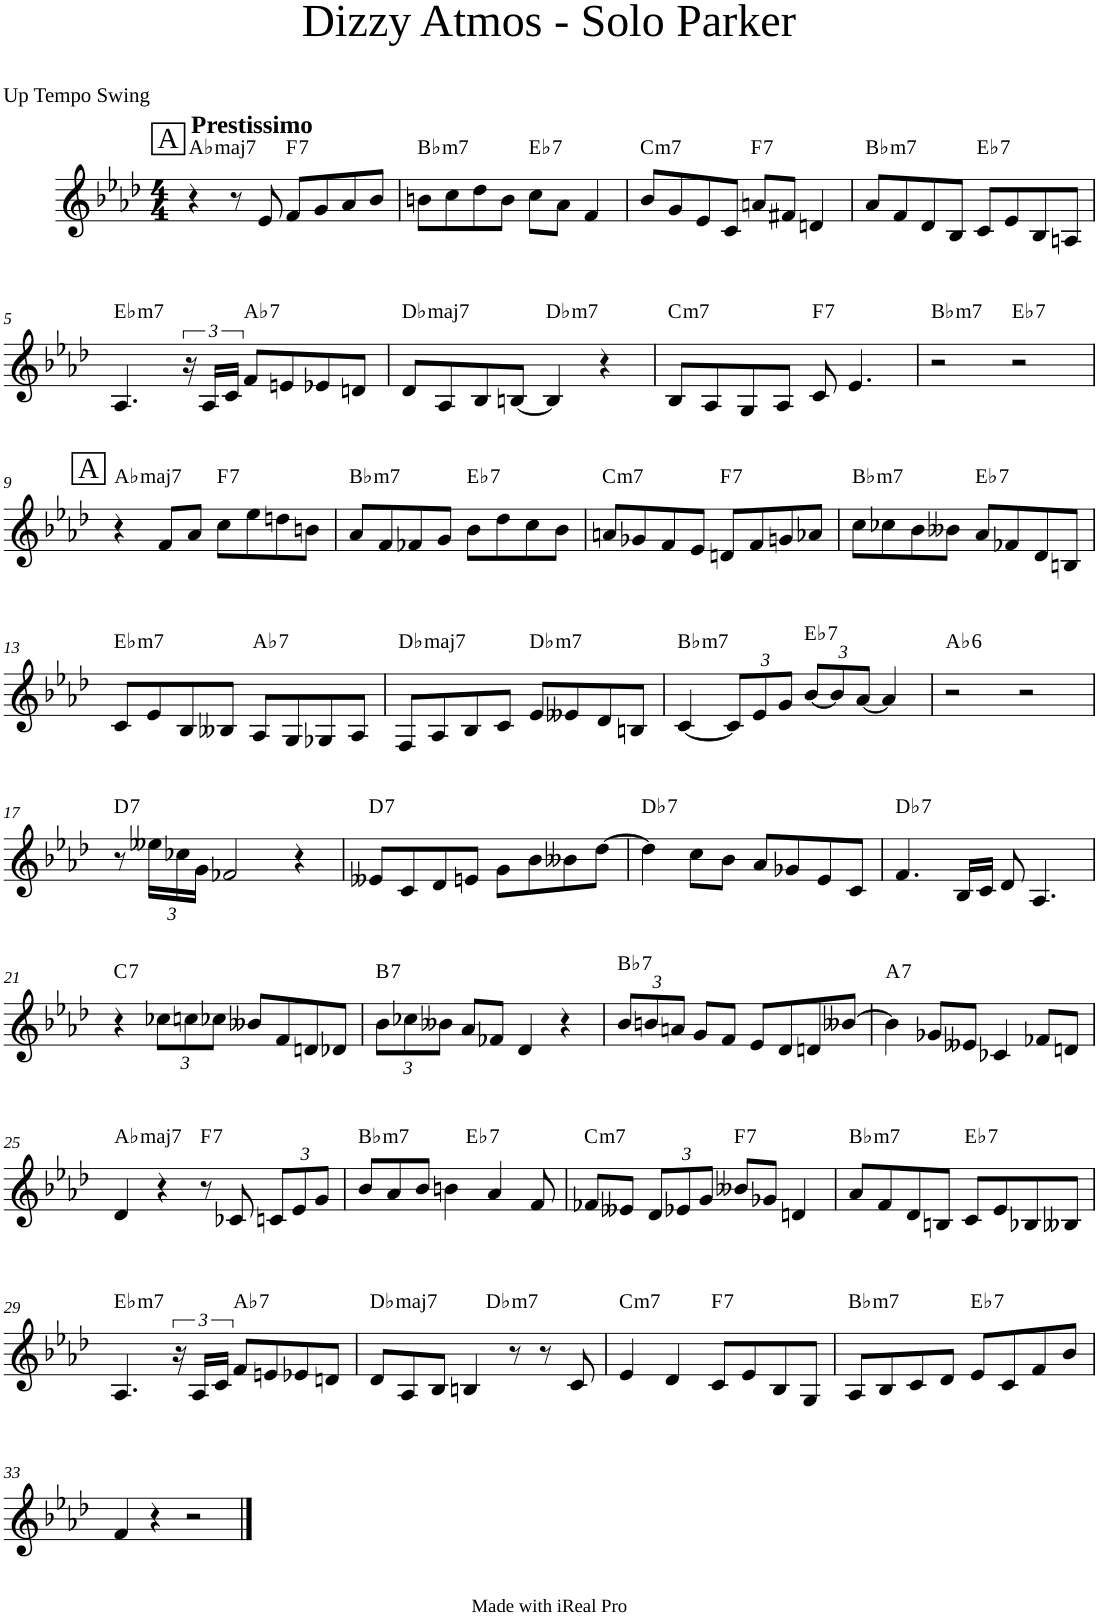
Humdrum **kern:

**kern	**harte
*part1	*part1
*staff1	*
*I"Lead sheet	*
*clefG2	*
*k[b-e-a-d-]	*
*M4/4	*
!!LO:REH:place=s1:a:cj:fs=14:t=A
=1	=1
!LO:TX:a:B:t=Prestissimo	!LO:H:kt=maj7
4r	Ab:maj7
8r	.
8e-/	.
!	!LO:H:kt=7
8f/L	F:7
8g/	.
8a-/	.
8b-/J	.
=2	=2
!	!LO:H:kt=m7
8bn\L	Bb:min7
8cc\	.
8dd-\	.
8b\J	.
!	!LO:H:kt=7
8cc\L	Eb:7
8a-\J	.
4f/	.
=3	=3
!	!LO:H:kt=m7
8b-/L	C:min7
8g/	.
8e-/	.
8c/J	.
!	!LO:H:kt=7
8an/L	F:7
8f#X/J	.
4dn/	.
=4	=4
!	!LO:H:kt=m7
8a-/L	Bb:min7
8f/	.
8d-/	.
8B-/J	.
!	!LO:H:kt=7
8c/L	Eb:7
8e-/	.
8B-/	.
8An/J	.
!!LO:LB:g=z
=5	=5
!	!LO:H:kt=m7
4.A-/	Eb:min7
24r	.
24A-/LL	.
24c/JJ	.
!	!LO:H:kt=7
8f/L	Ab:7
8en/	.
8e-X/	.
8dn/J	.
=6	=6
!	!LO:H:kt=maj7
8d-/L	Db:maj7
8A-/	.
8B-/	.
[8Bn/J	.
!	!LO:H:kt=m7
4B/]	Db:min7
4r	.
=7	=7
!	!LO:H:kt=m7
8B-/L	C:min7
8A-/	.
8G/	.
8A-/J	.
!	!LO:H:kt=7
8c/	F:7
4.e-/	.
=8	=8
!	!LO:H:kt=m7
2r	Bb:min7
!	!LO:H:kt=7
2r	Eb:7
!!LO:LB:g=z
!!LO:REH:place=s1:a:cj:fs=14:t=A
=9	=9
!	!LO:H:kt=maj7
4r	Ab:maj7
8f/L	.
8a-/J	.
!	!LO:H:kt=7
8cc\L	F:7
8ee-\	.
8ddn\	.
8bn\J	.
=10	=10
!	!LO:H:kt=m7
8a-/L	Bb:min7
8f/	.
8f-X/	.
8g/J	.
!	!LO:H:kt=7
8b-\L	Eb:7
8dd-\	.
8cc\	.
8b-\J	.
=11	=11
!	!LO:H:kt=m7
8an/L	C:min7
8g-X/	.
8f/	.
8e-/J	.
!	!LO:H:kt=7
8dn/L	F:7
8f/	.
8gn/	.
8a-X/J	.
=12	=12
!	!LO:H:kt=m7
8cc\L	Bb:min7
8cc-X\	.
8b-\	.
8b--X\J	.
!	!LO:H:kt=7
8a-/L	Eb:7
8f-X/	.
8d-/	.
8Bn/J	.
!!LO:LB:g=z
=13	=13
!	!LO:H:kt=m7
8c/L	Eb:min7
8e-/	.
8B-/	.
8B--X/J	.
!	!LO:H:kt=7
8A-/L	Ab:7
8G/	.
8G-X/	.
8A-/J	.
=14	=14
!	!LO:H:kt=maj7
8F/L	Db:maj7
8A-/	.
8B-/	.
8c/J	.
!	!LO:H:kt=m7
8e-/L	Db:min7
8e--X/	.
8d-/	.
8Bn/J	.
=15	=15
!	!LO:H:kt=m7
[4c/	Bb:min7
*Xbrackettup	*
12c/L]	.
12e-/	.
12g/J	.
!	!LO:H:kt=7
[12b-/L	Eb:7
12b-/]	.
[12a-/J	.
4a-/]	.
=16	=16
!	!LO:H:kt=6
2r	Ab:maj6
2r	.
!!LO:LB:g=z
=17	=17
!	!LO:H:kt=7
8r	D:7
24ee--X\LL	.
24cc-X\	.
24g\JJ	.
2f-X/	.
4r	.
=18	=18
!	!LO:H:kt=7
8e--X/L	D:7
8c/	.
8d-/	.
8en/J	.
8g\L	.
8b-\	.
8b--X\	.
[8dd-\J	.
=19	=19
!	!LO:H:kt=7
4dd-\]	Db:7
8cc\L	.
8b-\J	.
8a-/L	.
8g-X/	.
8e-/	.
8c/J	.
=20	=20
!	!LO:H:kt=7
4.f/	Db:7
16B-/LL	.
16c/JJ	.
8d-/	.
4.A-/	.
!!LO:LB:g=z
=21	=21
!	!LO:H:kt=7
4r	C:7
12cc-X\L	.
12ccn\	.
12cc-X\J	.
8b--X/L	.
8f/	.
8dn/	.
8d-X/J	.
=22	=22
!	!LO:H:kt=7
12b-\L	B:7
12cc-X\	.
12b--X\J	.
8a-/L	.
8f-X/J	.
4d-/	.
4r	.
=23	=23
!	!LO:H:kt=7
12b-/L	Bb:7
12bn/	.
12an/J	.
8g/L	.
8f/J	.
8e-/L	.
8d-/	.
8dn/	.
[8b--X/J	.
=24	=24
!	!LO:H:kt=7
4b--\]	A:7
8g-X/L	.
8e--X/J	.
4c-X/	.
8f-X/L	.
8dn/J	.
!!LO:LB:g=z
=25	=25
!	!LO:H:kt=maj7
4d-/	Ab:maj7
4r	.
!	!LO:H:kt=7
8r	F:7
8c-X/	.
12cn/L	.
12e-/	.
12g/J	.
=26	=26
!	!LO:H:kt=m7
*^	*
8b-/L	2ryy	Bb:min7
8a-/	.	.
8b-/J	.	.
4bn\	.	.
!	!	!LO:H:kt=7
.	2ryy	Eb:7
4a-/	.	.
8f/	.	.
=27	=27	=27
!	!	!LO:H:kt=m7
*v	*v	*
8f-X/L	C:min7
8e--X/J	.
12d-/L	.
12e-X/	.
12g/J	.
!	!LO:H:kt=7
8b--X/L	F:7
8g-X/J	.
4dn/	.
=28	=28
!	!LO:H:kt=m7
8a-/L	Bb:min7
8f/	.
8d-/	.
8Bn/J	.
!	!LO:H:kt=7
8c/L	Eb:7
8e-/	.
8B-X/	.
8B--X/J	.
!!LO:LB:g=z
=29	=29
!	!LO:H:kt=m7
4.A-/	Eb:min7
*brackettup	*
24r	.
24A-/LL	.
24c/JJ	.
!	!LO:H:kt=7
8f/L	Ab:7
8en/	.
8e-X/	.
8dn/J	.
=30	=30
!	!LO:H:kt=maj7
*^	*
8d-/L	2ryy	Db:maj7
8A-/	.	.
8B-/J	.	.
4Bn/	.	.
!	!	!LO:H:kt=m7
.	2ryy	Db:min7
8r	.	.
8r	.	.
8c/	.	.
=31	=31	=31
!	!	!LO:H:kt=m7
*v	*v	*
4e-/	C:min7
4d-/	.
!	!LO:H:kt=7
8c/L	F:7
8e-/	.
8B-/	.
8G/J	.
=32	=32
!	!LO:H:kt=m7
8A-/L	Bb:min7
8B-/	.
8c/	.
8d-/J	.
!	!LO:H:kt=7
8e-/L	Eb:7
8c/	.
8f/	.
8b-/J	.
!!LO:LB:g=z
=33	=33
4f/	.
4r	.
2r	.
==	==
*-	*-
